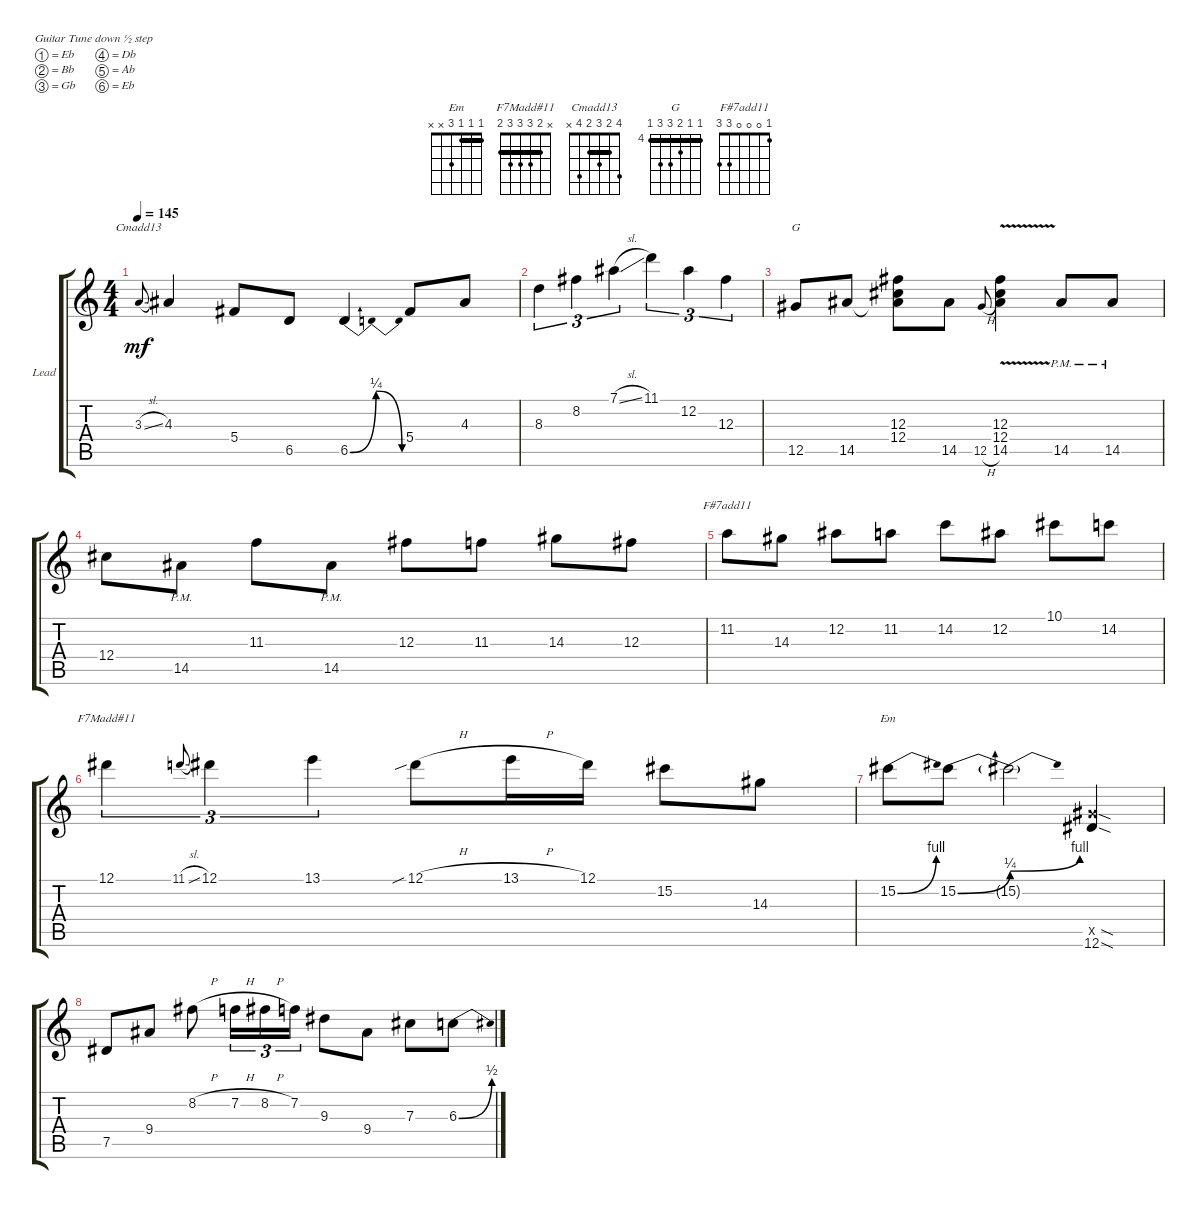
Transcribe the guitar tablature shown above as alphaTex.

\defaultSystemsLayout 4
\bracketExtendMode groupsimilarinstruments
\firstSystemTrackNameOrientation horizontal
\otherSystemsTrackNameOrientation horizontal
\track ("Lead" "Lead") {multiBarRest instrument overdrivenguitar}
\staff {score tabs}
\tuning (Eb4 Bb3 Gb3 Db3 Ab2 Eb2)
\chord ("Em" 1 1 1 3 x x) {barre (1 1)}
\chord ("F7Madd#11" x 2 3 3 3 2) {barre 2}
\chord ("Cmadd13" 4 2 3 2 4 x) {barre 2}
\chord ("G" 4 4 5 6 6 4) {firstfret 4 barre (4 4)}
\chord ("F#7add11" 1 0 0 0 3 3)
\ts (4 4)
\tempo 145
\clef g2
\ks c
3.3{sl}.8{ch "Cmadd13" gr onbeat dy mf} 4.3.4 5.4.8 6.5.8 6.5{be (bendrelease 6 0 10.2 1 10.799999999999999 1 14.399999999999999 0)}.4 5.4.8 4.3.8 |
8.3.4{tu (3 2)} 8.2.4{tu (3 2)} 7.1{sl}.4{tu (3 2)} 11.1.4{tu (3 2)} 12.2.4{tu (3 2)} 12.3.4{tu (3 2)} |
12.5.8{ch "G"} 14.5.8 (12.4 12.3 14.5{t}).8 14.5.8 12.5{h}.8{gr onbeat} (12.4{v} 12.3{v} 14.5).4 14.5{pm}.8 14.5{pm}.8 |
12.4.8 14.5{pm}.8 11.3.8 14.5{pm}.8 12.3.8 11.3.8 14.3.8 12.3.8 |
11.2.8{ch "F#7add11"} 14.3.8 12.2.8 11.2.8 14.2.8 12.2.8 10.1.8 14.2.8 |
12.1.4{tu (3 2) ch "F7Madd#11"} 11.1{sl}.8{tu (3 2) gr onbeat} 12.1.4{tu (3 2)} 13.1.4{tu (3 2)} 12.1{sib h}.8 13.1{h}.16 12.1.16 15.2.8 14.3.8 |
15.2{be (bend 0 0 15 4)}.8{ch "Em"} 15.2{be (bend 0.6 0 59.4 1)}.8 15.2{be (bend 0.6 1 53.4 4) t}.2 (12.6{sod} 12.5{sod x}).4 |
7.5.8 9.4.8 8.2{h}.8 7.2{h}.16{tu (3 2)} 8.2{h}.16{tu (3 2)} 7.2.16{tu (3 2)} 9.3.8 9.4.8 7.3.8 6.3{be (bend 16.2 0 29.4 2)}.8
